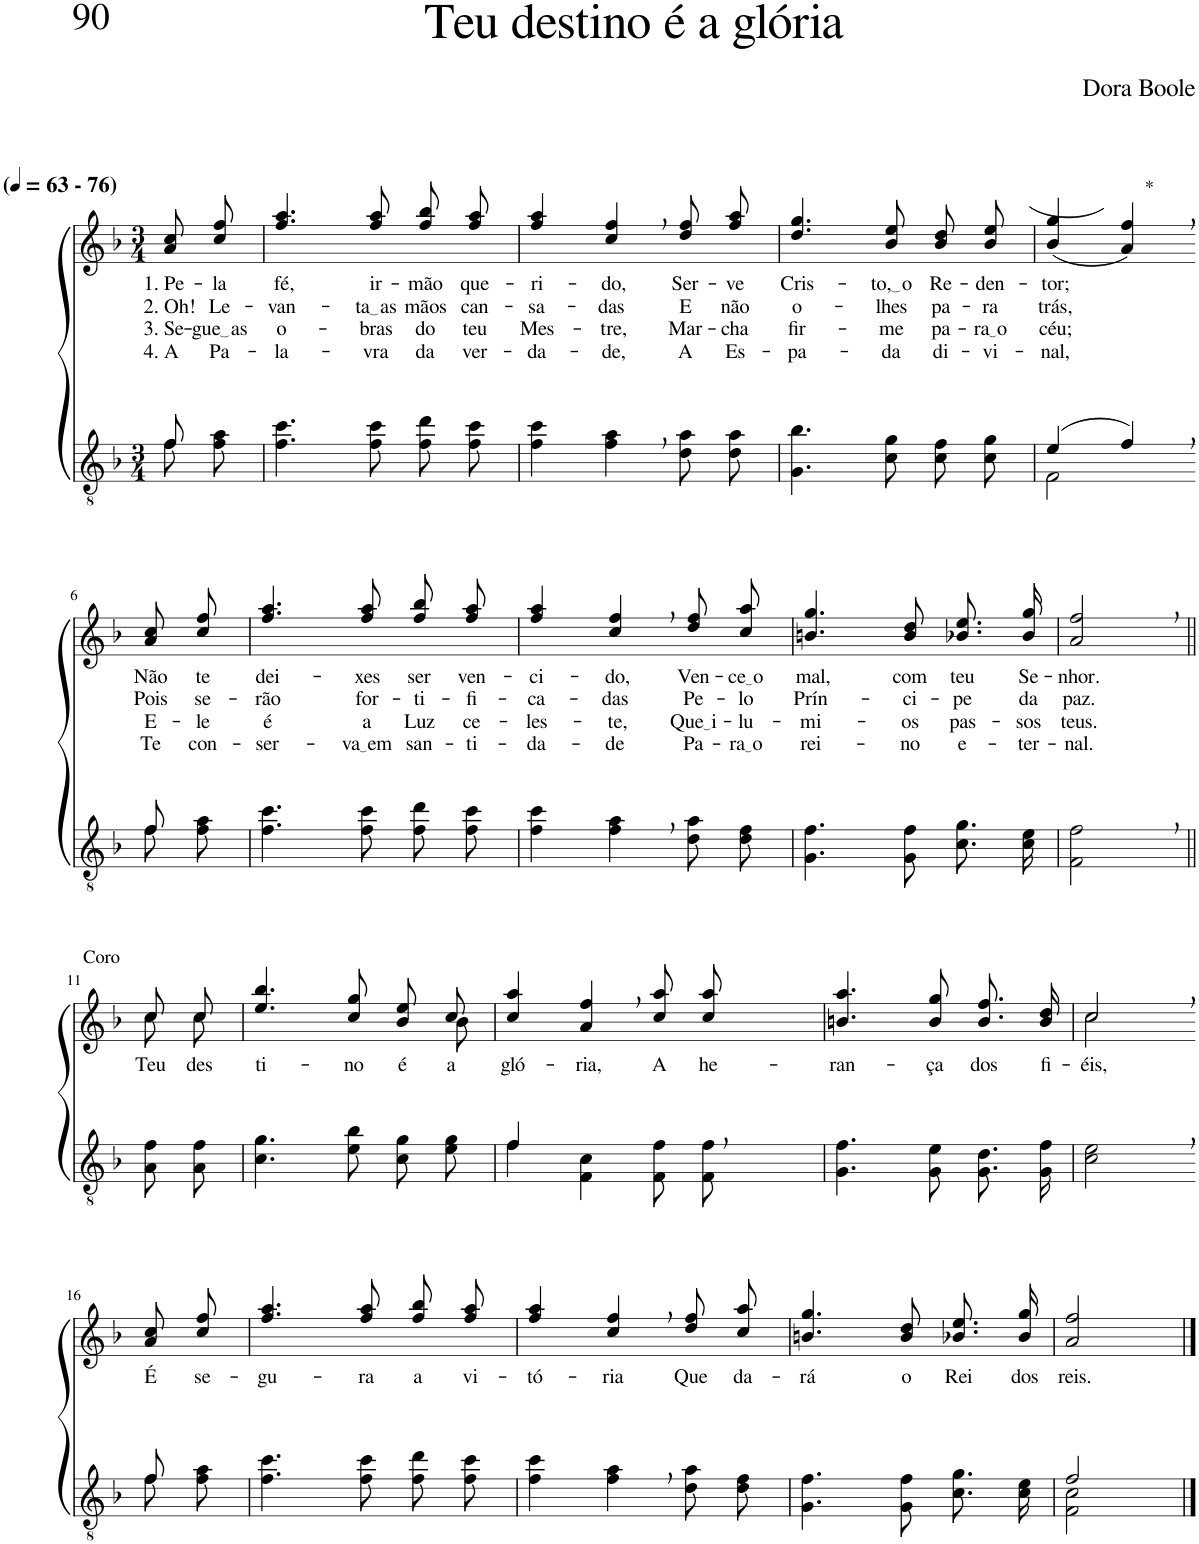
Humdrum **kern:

**kern	**kern	**text	**text	**text	**text
*part2	*part1	*part1	*part1	*part1	*part1
*staff2	*staff1	*staff1	*staff1	*staff1	*staff1
*I"Parte III e IV	*I"Parte I e II	*	*	*	*
*clefGv2	*clefG2	*	*	*	*
*Trd5c9	*Trd5c9	*	*	*	*
*k[b-]	*k[b-]	*	*	*	*
*M3/4	*M3/4	*	*	*	*
*MM63	*MM63	*	*	*	*
=1	=1	=1	=1	=1	=1
*^	*	*	*	*	*
!	!	!LO:TX:a:B:t=(	!	!	!	!
!	!	!LO:TX:a:B:t=- 76)	!	!	!	!
!	!	!	!LO:LY:b	!LO:LY:b	!LO:LY:b	!LO:LY:b
8f\L	8f/	8a\ 8cc\L	1. Pe-	2. Oh!	3. Se-	4. A
!	!	!	!LO:LY:b	!LO:LY:b	!LO:LY:b	!LO:LY:b
8f\ 8a\J	8ryy	8cc\ 8ff\J	-la	Le-	gue as	Pa-
=2	=2	=2	=2	=2	=2	=2
!	!	!	!LO:LY:b	!LO:LY:b	!LO:LY:b	!LO:LY:b
*v	*v	*	*	*	*	*
4.f\ 4.cc\	4.ff/ 4.aa/	fé,	-van-	o-	-la-
!	!	!LO:LY:b	!LO:LY:b	!LO:LY:b	!LO:LY:b
8f\ 8cc\	8ff/ 8aa/	ir-	ta as	-bras	-vra
!	!	!LO:LY:b	!LO:LY:b	!LO:LY:b	!LO:LY:b
8f\ 8dd\L	8ff\ 8bb-\L	-mão	mãos	do	da
!	!	!LO:LY:b	!LO:LY:b	!LO:LY:b	!LO:LY:b
8f\ 8cc\J	8ff\ 8aa\J	que-	can-	teu	ver-
=3	=3	=3	=3	=3	=3
!	!	!LO:LY:b	!LO:LY:b	!LO:LY:b	!LO:LY:b
4f\ 4cc\	4ff/ 4aa/	-ri-	-sa-	Mes-	-da-
!	!	!LO:LY:b	!LO:LY:b	!LO:LY:b	!LO:LY:b
4f\, 4a\,	4cc/, 4ff/,	-do,	-das	-tre,	-de,
!	!	!LO:LY:b	!LO:LY:b	!LO:LY:b	!LO:LY:b
8d\ 8a\L	8dd\ 8ff\L	Ser-	E	Mar-	A
!	!	!LO:LY:b	!LO:LY:b	!LO:LY:b	!LO:LY:b
8d\ 8a\J	8ff\ 8aa\J	-ve	não	-cha	Es-
=4	=4	=4	=4	=4	=4
!	!	!LO:LY:b	!LO:LY:b	!LO:LY:b	!LO:LY:b
4.G\ 4.b-\	4.dd/ 4.gg/	Cris-	o-	fir-	-pa-
!	!	!LO:LY:b	!LO:LY:b	!LO:LY:b	!LO:LY:b
8c\ 8g\	8b-/ 8ee/	to, o	-lhes	-me	-da
!	!	!LO:LY:b	!LO:LY:b	!LO:LY:b	!LO:LY:b
8c\ 8f\L	8b-\ 8dd\L	Re-	pa-	pa-	di-
!	!	!LO:LY:b	!LO:LY:b	!LO:LY:b	!LO:LY:b
8c\ 8g\J	8b-\ 8ee\J	-den-	-ra	ra o	-vi-
=5	=5	=5	=5	=5	=5
*^	*	*	*	*	*
!	!	!	!LO:LY:b	!LO:LY:b	!LO:LY:b	!LO:LY:b
(4e/	2F\	((4b-/ 4gg/	-tor;	trás,	céu;	-nal,
!	!	!LO:TX:a:t=*	!	!	!	!
4f,/)	.	4a/, 4ff/,))	.	.	.	.
!!LO:LB:g=z
=6-	=6-	=6-	=6-	=6-	=6-	=6-
!	!	!	!LO:LY:b	!LO:LY:b	!LO:LY:b	!LO:LY:b
8f\L	8f/	8a\ 8cc\L	Não	Pois	E-	Te
!	!	!	!LO:LY:b	!LO:LY:b	!LO:LY:b	!LO:LY:b
8f\ 8a\J	8ryy	8cc\ 8ff\J	te	se-	-le	con-
=7	=7	=7	=7	=7	=7	=7
!	!	!	!LO:LY:b	!LO:LY:b	!LO:LY:b	!LO:LY:b
*v	*v	*	*	*	*	*
4.f\ 4.cc\	4.ff/ 4.aa/	dei-	-rão	é	-ser-
!	!	!LO:LY:b	!LO:LY:b	!LO:LY:b	!LO:LY:b
8f\ 8cc\	8ff/ 8aa/	-xes	for-	a	va em
!	!	!LO:LY:b	!LO:LY:b	!LO:LY:b	!LO:LY:b
8f\ 8dd\L	8ff\ 8bb-\L	ser	-ti-	Luz	san-
!	!	!LO:LY:b	!LO:LY:b	!LO:LY:b	!LO:LY:b
8f\ 8cc\J	8ff\ 8aa\J	ven-	-fi-	ce-	-ti-
=8	=8	=8	=8	=8	=8
!	!	!LO:LY:b	!LO:LY:b	!LO:LY:b	!LO:LY:b
4f\ 4cc\	4ff/ 4aa/	-ci-	-ca-	-les-	-da-
!	!	!LO:LY:b	!LO:LY:b	!LO:LY:b	!LO:LY:b
4f\, 4a\,	4cc/, 4ff/,	-do,	-das	-te,	-de
!	!	!LO:LY:b	!LO:LY:b	!LO:LY:b	!LO:LY:b
8d\ 8a\L	8dd\ 8ff\L	Ven-	Pe-	Que i	Pa-
!	!	!LO:LY:b	!LO:LY:b	!LO:LY:b	!LO:LY:b
8d\ 8f\J	8cc\ 8aa\J	ce o	-lo	-lu-	ra o
=9	=9	=9	=9	=9	=9
!	!	!LO:LY:b	!LO:LY:b	!LO:LY:b	!LO:LY:b
4.G\ 4.f\	4.bn/ 4.gg/	mal,	-Prín-	-mi-	rei-
!	!	!LO:LY:b	!LO:LY:b	!LO:LY:b	!LO:LY:b
8G\ 8f\	8b/ 8dd/	com	-ci-	-os	-no
!	!	!LO:LY:b	!LO:LY:b	!LO:LY:b	!LO:LY:b
8.c\ 8.g\L	8.b-X\ 8.ee\L	teu	-pe	pas-	e-
!	!	!LO:LY:b	!LO:LY:b	!LO:LY:b	!LO:LY:b
16c\ 16e\Jk	16b-\ 16gg\Jk	Se-	da	-sos	-ter-
=10	=10	=10	=10	=10	=10
!	!	!LO:LY:b	!LO:LY:b	!LO:LY:b	!LO:LY:b
2F\, 2f\,	2a/, 2ff/,	-nhor.	paz.	teus.	-nal.
!!LO:LB:g=z
=11||	=11||	=11||	=11||	=11||	=11||
*	*^	*	*	*	*
!	!LO:TX:a:t=Coro	!	!	!	!	!
!	!	!	!LO:LY:b	!	!	!
8A\ 8f\L	8cc/L	8cc\L	Teu	.	.	.
!	!	!	!LO:LY:b	!	!	!
8A\ 8f\J	8cc/J	8cc\J	des-	.	.	.
=12	=12	=12	=12	=12	=12	=12
!	!	!	!LO:LY:b	!	!	!
4.c\ 4.g\	4.ee/ 4.bb-/	8ryy	-ti-	.	.	.
!	!	!	!LO:LY:b	!	!	!
*	*v	*v	*	*	*	*
8e\ 8b-\	8cc/ 8gg/	-no	.	.	.
!	!	!LO:LY:b	!	!	!
8c\ 8g\L	8b-\ 8ee\L	é	.	.	.
*	*^	*	*	*	*
!	!	!	!LO:LY:b	!	!	!
8e\ 8g\J	8cc\J	8b-\	a	.	.	.
=13	=13	=13	=13	=13	=13	=13
*^	*	*	*	*	*	*
!	!	!	!	!LO:LY:b	!	!	!
*	*	*v	*v	*	*	*	*
4f/	4f\	4cc/ 4aa/	gló-	.	.	.
!	!	!	!LO:LY:b	!	!	!
2ryy	4F\ 4c\	4a/, 4ff/,	-ria,	.	.	.
!	!	!	!LO:LY:b	!	!	!
.	8F\ 8f\L	8cc\ 8aa\L	A	.	.	.
!	!	!	!LO:LY:b	!	!	!
.	8F\ 8f\J	8cc\ 8aa\J	he-	.	.	.
=14	=14	=14	=14	=14	=14	=14
!	!	!	!LO:LY:b	!	!	!
*v	*v	*	*	*	*	*
4.G\ 4.f\	4.bn/ 4.aa/	-ran-	.	.	.
!	!	!LO:LY:b	!	!	!
8G\ 8e\	8b/ 8gg/	-ça	.	.	.
!	!	!LO:LY:b	!	!	!
8.G\ 8.d\L	8.b\ 8.ff\L	dos	.	.	.
!	!	!LO:LY:b	!	!	!
16G\ 16f\Jk	16b\ 16dd\Jk	fi-	.	.	.
=15	=15	=15	=15	=15	=15
!	!	!LO:LY:b	!	!	!
*	*^	*	*	*	*
2c\, 2e\,	2cc,\	2cc/	-éis,	.	.	.
!!LO:LB:g=z
=16-	=16-	=16-	=16-	=16-	=16-	=16-
*^	*	*	*	*	*	*
!	!	!	!	!LO:LY:b	!	!	!
*	*	*v	*v	*	*	*	*
8f\L	8f/	8a\ 8cc\L	É	.	.	.
!	!	!	!LO:LY:b	!	!	!
8f\ 8a\J	8ryy	8cc\ 8ff\J	se-	.	.	.
=17	=17	=17	=17	=17	=17	=17
!	!	!	!LO:LY:b	!	!	!
*v	*v	*	*	*	*	*
4.f\ 4.cc\	4.ff/ 4.aa/	-gu-	.	.	.
!	!	!LO:LY:b	!	!	!
8f\ 8cc\	8ff/ 8aa/	-ra	.	.	.
!	!	!LO:LY:b	!	!	!
8f\ 8dd\L	8ff\ 8bb-\L	a	.	.	.
!	!	!LO:LY:b	!	!	!
8f\ 8cc\J	8ff\ 8aa\J	vi-	.	.	.
=18	=18	=18	=18	=18	=18
!	!	!LO:LY:b	!	!	!
4f\ 4cc\	4ff/ 4aa/	-tó-	.	.	.
!	!	!LO:LY:b	!	!	!
4f\, 4a\,	4cc/, 4ff/,	-ria	.	.	.
!	!	!LO:LY:b	!	!	!
8d\ 8a\L	8dd\ 8ff\L	Que	.	.	.
!	!	!LO:LY:b	!	!	!
8d\ 8f\J	8cc\ 8aa\J	da-	.	.	.
=19	=19	=19	=19	=19	=19
!	!	!LO:LY:b	!	!	!
4.G\ 4.f\	4.bn/ 4.gg/	-rá	.	.	.
!	!	!LO:LY:b	!	!	!
8G\ 8f\	8b/ 8dd/	o	.	.	.
!	!	!LO:LY:b	!	!	!
8.c\ 8.g\L	8.b-X\ 8.ee\L	Rei	.	.	.
!	!	!LO:LY:b	!	!	!
16c\ 16e\Jk	16b-\ 16gg\Jk	dos	.	.	.
=20	=20	=20	=20	=20	=20
*^	*	*	*	*	*
!	!	!	!LO:LY:b	!	!	!
2f/	2F\ 2c\	2a/ 2ff/	reis.	.	.	.
*v	*v	*	*	*	*	*
==	==	==	==	==	==
*-	*-	*-	*-	*-	*-
